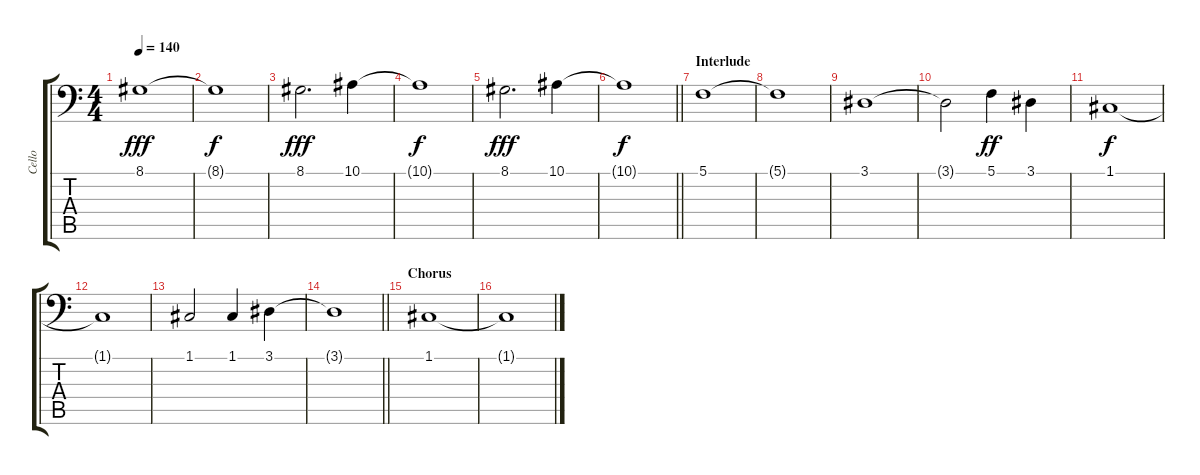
\track ("Cello" "Cello") {mute instrument cello}
\staff {score tabs}
\tuning (C3 G2 D2 A1 E1 B0) {hide}
\ts (4 4)
\tempo 140
\clef f4
\ks c
8.1.1{dy fff} |
8.1{t}.1{dy f} |
8.1.2{d dy fff} 10.1.4 |
10.1{t}.1{dy f} |
8.1.2{d dy fff} 10.1.4 |
\barLineRight lightlight
10.1{t}.1{dy f} |
\section ("" "Interlude")
5.1.1 |
5.1{t}.1 |
3.1.1 |
3.1{t}.2 5.1.4{dy ff} 3.1.4 |
1.1.1{dy f} |
1.1{t}.1 |
1.1.2 1.1.4 3.1.4 |
\barLineRight lightlight
3.1{t}.1 |
\section ("" "Chorus")
1.1.1 |
1.1{t}.1
